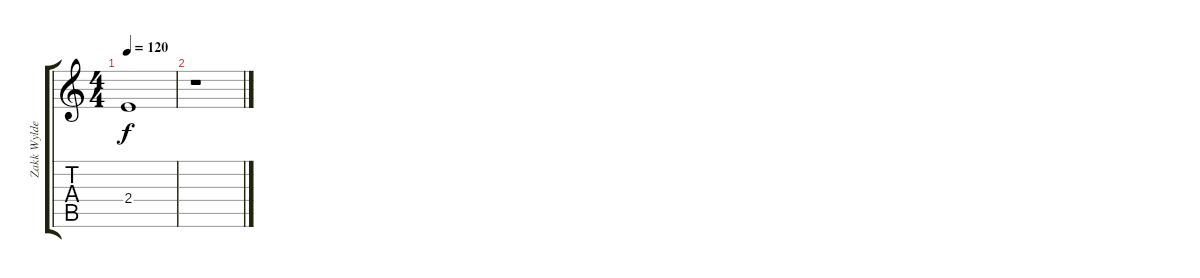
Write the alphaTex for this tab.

\track ("Zakk Wylde - Acoustic" "Zakk Wylde") {instrument acousticguitarnylon}
\staff {score tabs}
\tuning (E4 B3 G3 D3 A2 E2) {hide}
\ts (4 4)
\tempo 120
\clef g2
\ks c
2.4{t}.1{dy f} |
r.1
